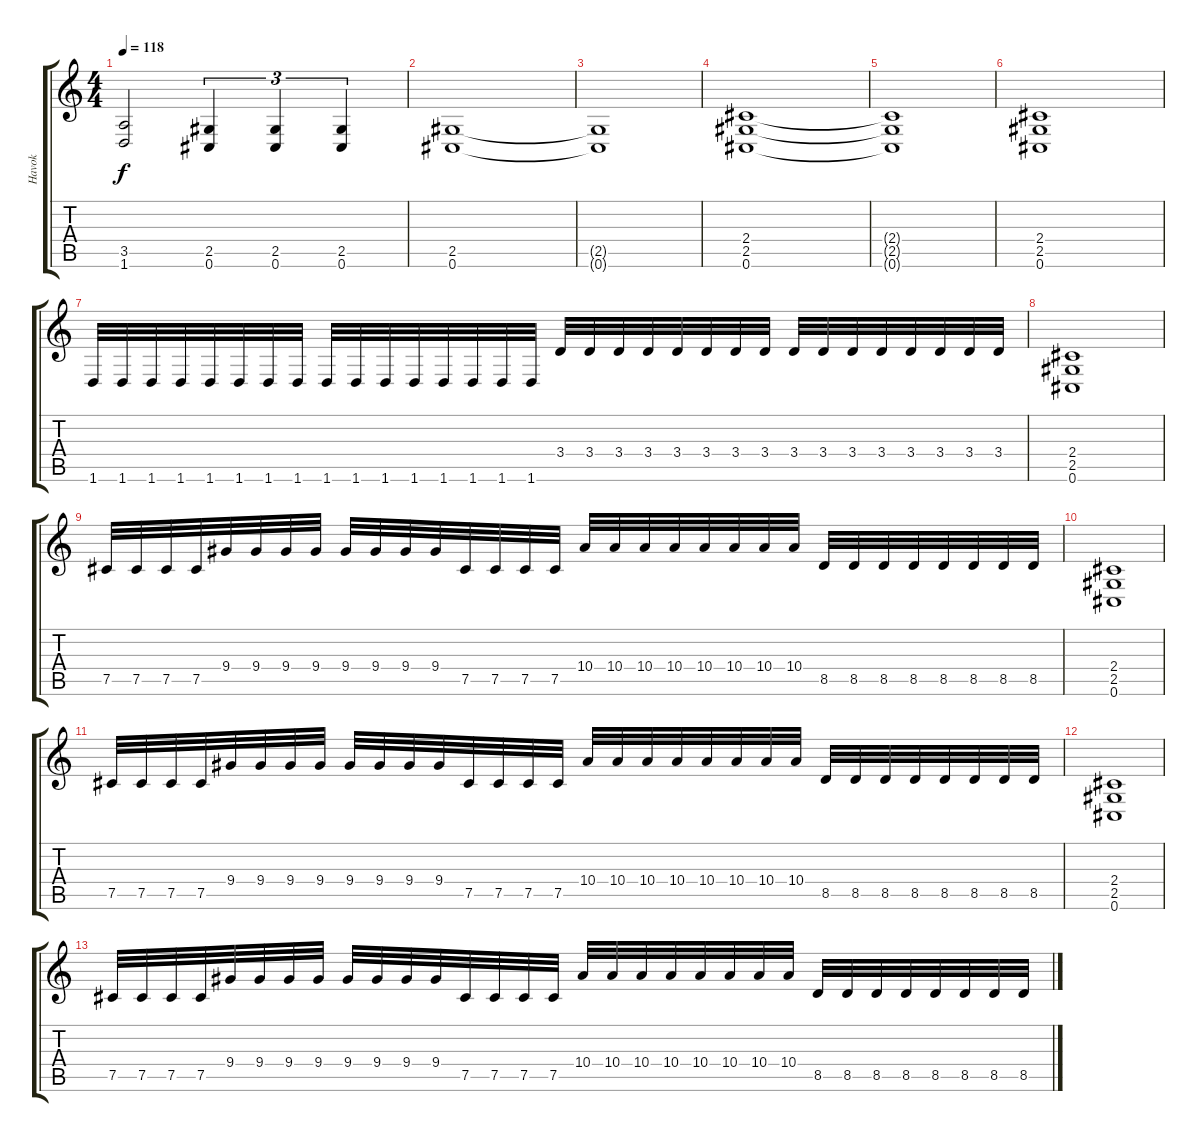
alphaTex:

\track ("Havok" "Havok") {instrument distortionguitar}
\staff {score tabs}
\tuning (Db4 Ab3 E3 B2 Gb2 Db2) {hide}
\ts (4 4)
\tempo 118
\clef g2
\ks c
(3.5 1.6).2{dy f} (2.5 0.6).4{tu (3 2)} (2.5 0.6).4{tu (3 2)} (2.5 0.6).4{tu (3 2)} |
(2.5 0.6).1 |
(2.5{t} 0.6{t}).1 |
(2.4 2.5 0.6).1 |
(2.4{t} 2.5{t} 0.6{t}).1 |
(2.4 2.5 0.6).1 |
1.6.32 1.6.32 1.6.32 1.6.32 1.6.32 1.6.32 1.6.32 1.6.32 1.6.32 1.6.32 1.6.32 1.6.32 1.6.32 1.6.32 1.6.32 1.6.32 3.4.32 3.4.32 3.4.32 3.4.32 3.4.32 3.4.32 3.4.32 3.4.32 3.4.32 3.4.32 3.4.32 3.4.32 3.4.32 3.4.32 3.4.32 3.4.32 |
(2.4 2.5 0.6).1 |
7.5.32 7.5.32 7.5.32 7.5.32 9.4.32 9.4.32 9.4.32 9.4.32 9.4.32 9.4.32 9.4.32 9.4.32 7.5.32 7.5.32 7.5.32 7.5.32 10.4.32 10.4.32 10.4.32 10.4.32 10.4.32 10.4.32 10.4.32 10.4.32 8.5.32 8.5.32 8.5.32 8.5.32 8.5.32 8.5.32 8.5.32 8.5.32 |
(2.4 2.5 0.6).1 |
7.5.32 7.5.32 7.5.32 7.5.32 9.4.32 9.4.32 9.4.32 9.4.32 9.4.32 9.4.32 9.4.32 9.4.32 7.5.32 7.5.32 7.5.32 7.5.32 10.4.32 10.4.32 10.4.32 10.4.32 10.4.32 10.4.32 10.4.32 10.4.32 8.5.32 8.5.32 8.5.32 8.5.32 8.5.32 8.5.32 8.5.32 8.5.32 |
(2.4 2.5 0.6).1 |
7.5.32 7.5.32 7.5.32 7.5.32 9.4.32 9.4.32 9.4.32 9.4.32 9.4.32 9.4.32 9.4.32 9.4.32 7.5.32 7.5.32 7.5.32 7.5.32 10.4.32 10.4.32 10.4.32 10.4.32 10.4.32 10.4.32 10.4.32 10.4.32 8.5.32 8.5.32 8.5.32 8.5.32 8.5.32 8.5.32 8.5.32 8.5.32
